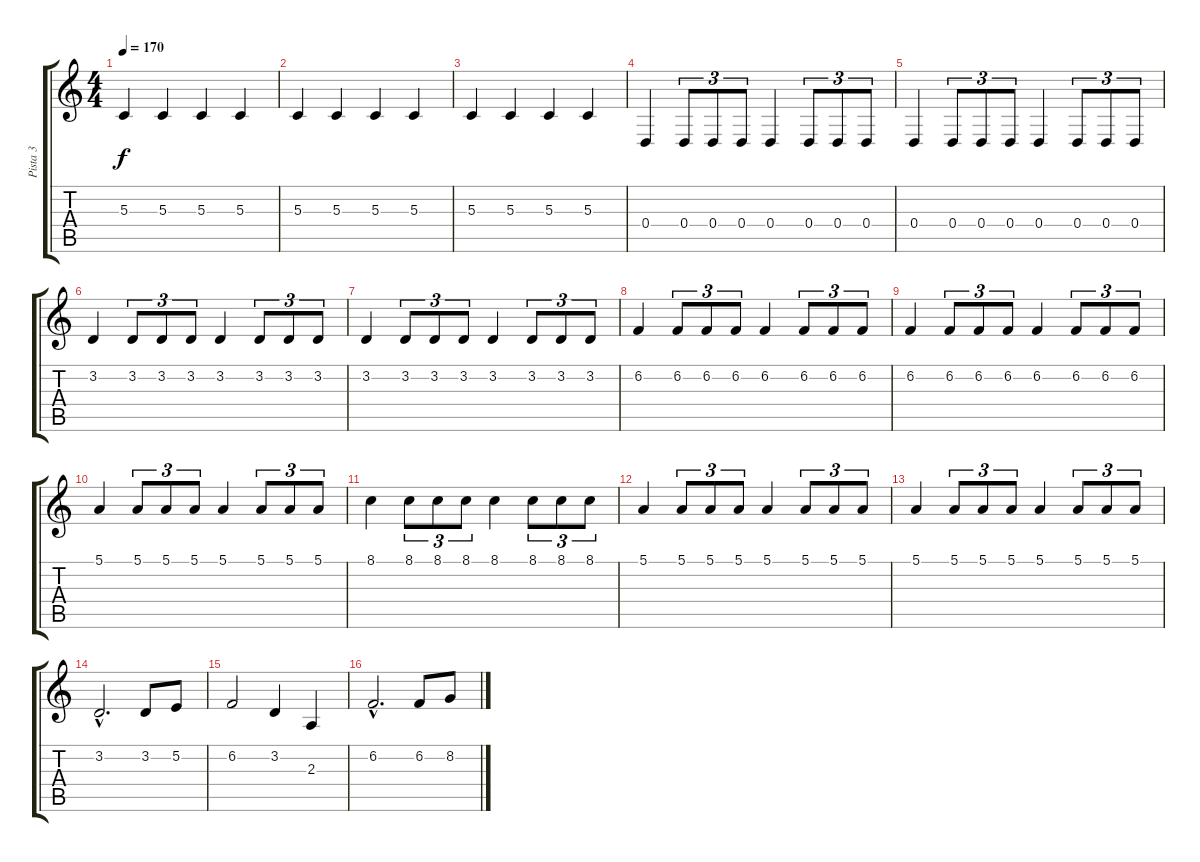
\track ("Pista 3" "Pista 3") {instrument trombone}
\staff {score tabs}
\tuning (E4 B3 G3 D3 A2 E2) {hide}
\ts (4 4)
\tempo 170
\clef g2
\ks c
5.3.4{dy f} 5.3.4 5.3.4 5.3.4 |
5.3.4 5.3.4 5.3.4 5.3.4 |
5.3.4 5.3.4 5.3.4 5.3.4 |
0.4.4 0.4.8{tu (3 2)} 0.4.8{tu (3 2)} 0.4.8{tu (3 2)} 0.4.4 0.4.8{tu (3 2)} 0.4.8{tu (3 2)} 0.4.8{tu (3 2)} |
0.4.4 0.4.8{tu (3 2)} 0.4.8{tu (3 2)} 0.4.8{tu (3 2)} 0.4.4 0.4.8{tu (3 2)} 0.4.8{tu (3 2)} 0.4.8{tu (3 2)} |
3.2.4 3.2.8{tu (3 2)} 3.2.8{tu (3 2)} 3.2.8{tu (3 2)} 3.2.4 3.2.8{tu (3 2)} 3.2.8{tu (3 2)} 3.2.8{tu (3 2)} |
3.2.4 3.2.8{tu (3 2)} 3.2.8{tu (3 2)} 3.2.8{tu (3 2)} 3.2.4 3.2.8{tu (3 2)} 3.2.8{tu (3 2)} 3.2.8{tu (3 2)} |
6.2.4 6.2.8{tu (3 2)} 6.2.8{tu (3 2)} 6.2.8{tu (3 2)} 6.2.4 6.2.8{tu (3 2)} 6.2.8{tu (3 2)} 6.2.8{tu (3 2)} |
6.2.4 6.2.8{tu (3 2)} 6.2.8{tu (3 2)} 6.2.8{tu (3 2)} 6.2.4 6.2.8{tu (3 2)} 6.2.8{tu (3 2)} 6.2.8{tu (3 2)} |
5.1.4 5.1.8{tu (3 2)} 5.1.8{tu (3 2)} 5.1.8{tu (3 2)} 5.1.4 5.1.8{tu (3 2)} 5.1.8{tu (3 2)} 5.1.8{tu (3 2)} |
8.1.4 8.1.8{tu (3 2)} 8.1.8{tu (3 2)} 8.1.8{tu (3 2)} 8.1.4 8.1.8{tu (3 2)} 8.1.8{tu (3 2)} 8.1.8{tu (3 2)} |
5.1.4 5.1.8{tu (3 2)} 5.1.8{tu (3 2)} 5.1.8{tu (3 2)} 5.1.4 5.1.8{tu (3 2)} 5.1.8{tu (3 2)} 5.1.8{tu (3 2)} |
5.1.4 5.1.8{tu (3 2)} 5.1.8{tu (3 2)} 5.1.8{tu (3 2)} 5.1.4 5.1.8{tu (3 2)} 5.1.8{tu (3 2)} 5.1.8{tu (3 2)} |
3.2{hac}.2{d} 3.2.8 5.2.8 |
6.2.2 3.2.4 2.3.4 |
6.2{hac}.2{d} 6.2.8 8.2.8
